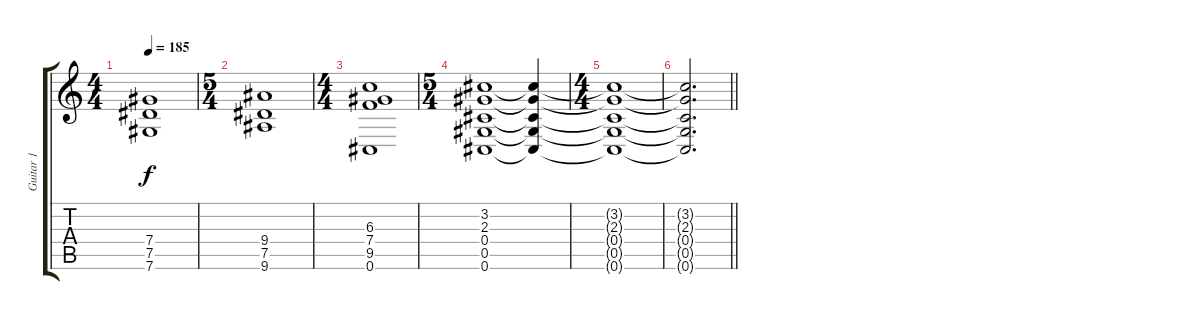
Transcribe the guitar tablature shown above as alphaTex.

\track ("Guitar 1" "Guitar 1") {instrument distortionguitar}
\staff {score tabs}
\tuning (Eb4 Bb3 Gb3 Db3 Ab2 Db2) {hide}
\ts (4 4)
\tempo 185
\clef g2
\ks c
(7.4 7.5 7.6).1{dy f} |
\ts (5 4)
(9.4 7.5 9.6).1 |
\ts (4 4)
(6.3 7.4 9.5 0.6).1 |
\ts (5 4)
(3.2 2.3 0.4 0.5 0.6).1 (3.2{t} 2.3{t} 0.4{t} 0.5{t} 0.6{t}).4 |
\ts (4 4)
(3.2{t} 2.3{t} 0.4{t} 0.5{t} 0.6{t}).1 |
\barLineRight lightlight
(3.2{t} 2.3{t} 0.4{t} 0.5{t} 0.6{t}).2{d}
